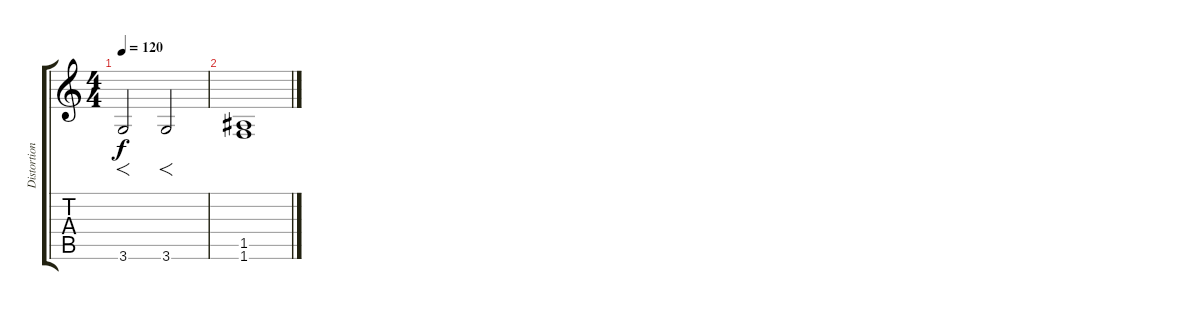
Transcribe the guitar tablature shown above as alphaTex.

\track ("Distortion Guitar 2" "Distortion") {instrument distortionguitar}
\staff {score tabs}
\tuning (E4 B3 G3 D3 A2 E2) {hide}
\ts (4 4)
\tempo 120
\clef g2
\ks c
3.6.2{f dy f} 3.6.2{f} |
(1.5 1.6).1
